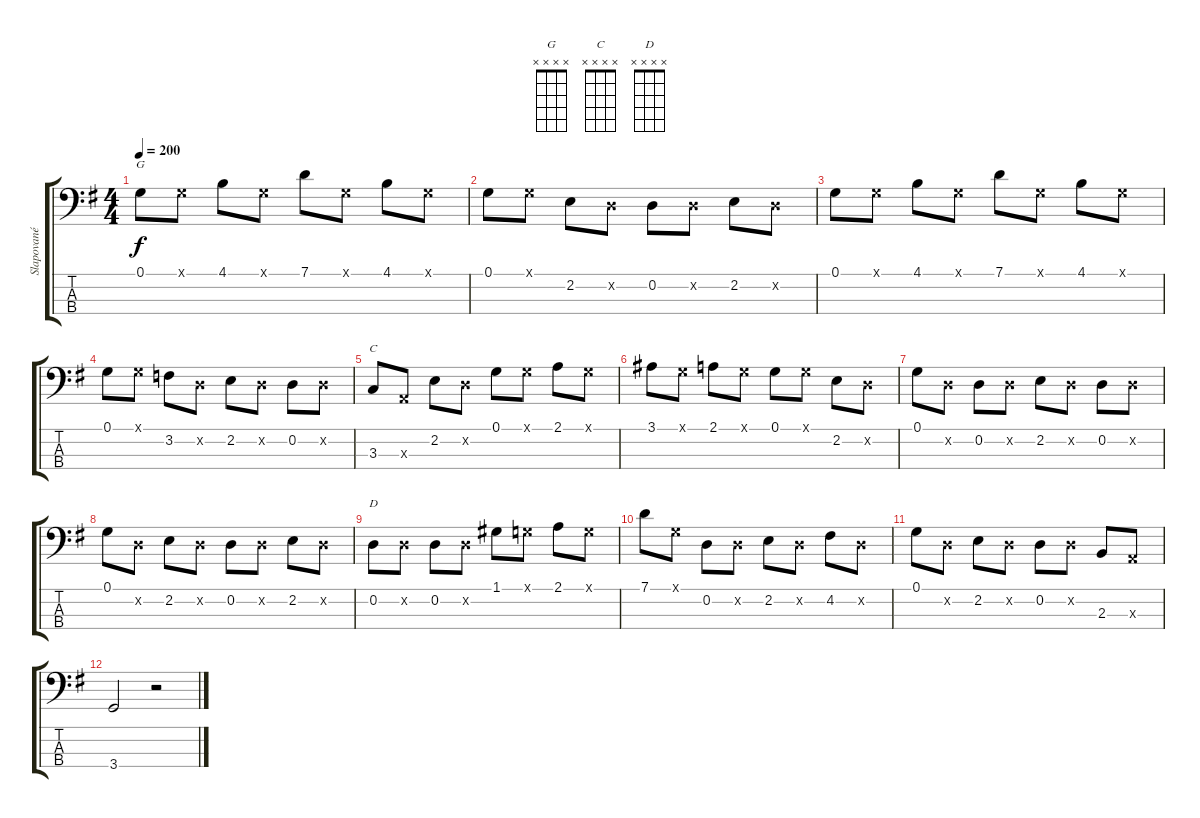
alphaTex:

\track ("Slapované solo" "Slapované ") {instrument acousticbass}
\staff {score tabs}
\tuning (G2 D2 A1 E1) {hide}
\chord ("G" x x x x)
\chord ("C" x x x x)
\chord ("D" x x x x)
\ts (4 4)
\tempo 200
\clef f4
\ks g
0.1.8{ch "G" dy f instrument acousticbass} 0.1{x}.8 4.1.8 0.1{x}.8 7.1.8 0.1{x}.8 4.1.8 0.1{x}.8 |
0.1.8 0.1{x}.8 2.2.8 0.2{x}.8 0.2.8 0.2{x}.8 2.2.8 0.2{x}.8 |
0.1.8 0.1{x}.8 4.1.8 0.1{x}.8 7.1.8 0.1{x}.8 4.1.8 0.1{x}.8 |
0.1.8 0.1{x}.8 3.2.8 0.2{x}.8 2.2.8 0.2{x}.8 0.2.8 0.2{x}.8 |
3.3.8{ch "C"} 0.3{x}.8 2.2.8 0.2{x}.8 0.1.8 0.1{x}.8 2.1.8 0.1{x}.8 |
3.1.8 0.1{x}.8 2.1.8 0.1{x}.8 0.1.8 0.1{x}.8 2.2.8 0.2{x}.8 |
0.1.8 0.2{x}.8 0.2.8 0.2{x}.8 2.2.8 0.2{x}.8 0.2.8 0.2{x}.8 |
0.1.8 0.2{x}.8 2.2.8 0.2{x}.8 0.2.8 0.2{x}.8 2.2.8 0.2{x}.8 |
0.2.8{ch "D"} 0.2{x}.8 0.2.8 0.2{x}.8 1.1.8 0.1{x}.8 2.1.8 0.1{x}.8 |
7.1.8 0.1{x}.8 0.2.8 0.2{x}.8 2.2.8 0.2{x}.8 4.2.8 0.2{x}.8 |
0.1.8 0.2{x}.8 2.2.8 0.2{x}.8 0.2.8 0.2{x}.8 2.3.8 0.3{x}.8 |
3.4.2 r.2
